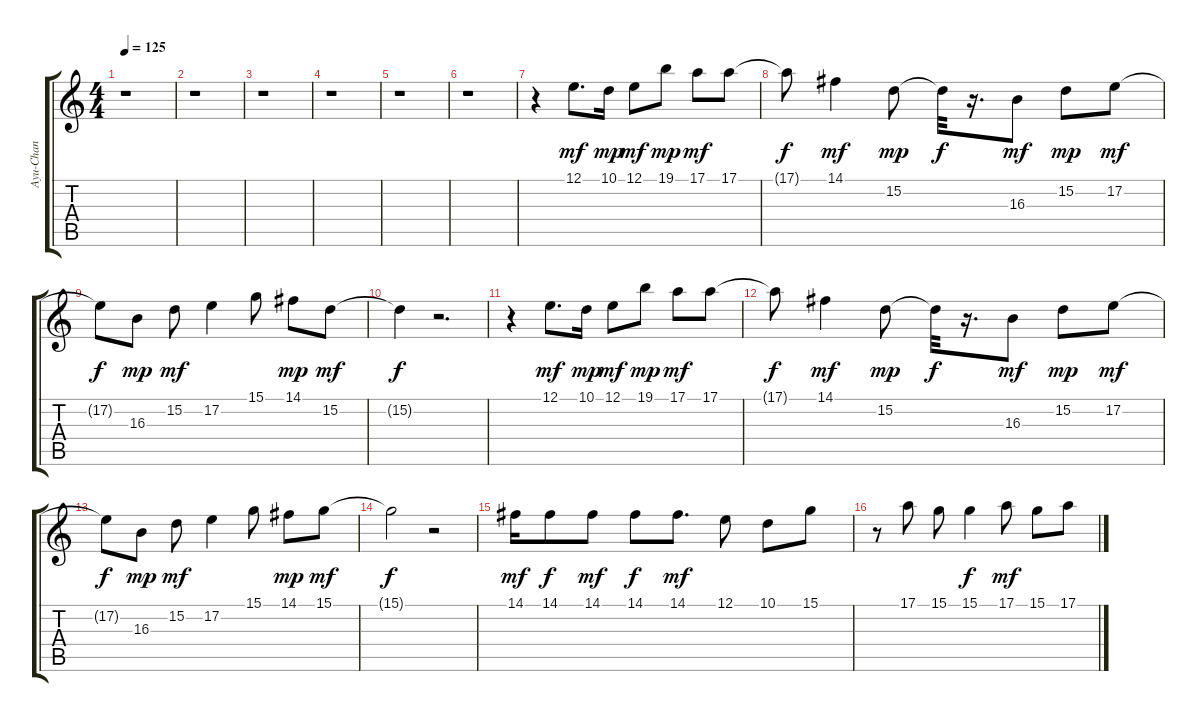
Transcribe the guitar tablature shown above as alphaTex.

\track ("Ayu-Chan" "Ayu-Chan") {instrument englishhorn}
\staff {score tabs}
\tuning (E4 B3 G3 D3 A2 E2) {hide}
\ts (4 4)
\tempo 125
\clef g2
\ks c
r.1{dy f} |
r.1 |
r.1 |
r.1 |
r.1 |
r.1 |
r.4 12.1.8{d dy mf} 10.1.16{dy mp} 12.1.8{dy mf} 19.1.8{dy mp} 17.1.8{dy mf} 17.1.8 |
17.1{t}.8{dy f} 14.1.4{dy mf} 15.2.8{dy mp} 15.2{t}.32{dy f} r.16{d} 16.3.8{dy mf} 15.2.8{dy mp} 17.2.8{dy mf} |
17.2{t}.8{dy f} 16.3.8{dy mp} 15.2.8{dy mf} 17.2.4 15.1.8 14.1.8{dy mp} 15.2.8{dy mf} |
15.2{t}.4{dy f} r.2{d} |
r.4 12.1.8{d dy mf} 10.1.16{dy mp} 12.1.8{dy mf} 19.1.8{dy mp} 17.1.8{dy mf} 17.1.8 |
17.1{t}.8{dy f} 14.1.4{dy mf} 15.2.8{dy mp} 15.2{t}.32{dy f} r.16{d} 16.3.8{dy mf} 15.2.8{dy mp} 17.2.8{dy mf} |
17.2{t}.8{dy f} 16.3.8{dy mp} 15.2.8{dy mf} 17.2.4 15.1.8 14.1.8{dy mp} 15.1.8{dy mf} |
15.1{t}.2{dy f} r.2 |
14.1.16{dy mf} 14.1.8{dy f} 14.1.8{dy mf} 14.1.8{dy f} 14.1.8{d dy mf} 12.1.8 10.1.8 15.1.8 |
r.8 17.1.8 15.1.8 15.1.4{dy f} 17.1.8{dy mf} 15.1.8 17.1.8
